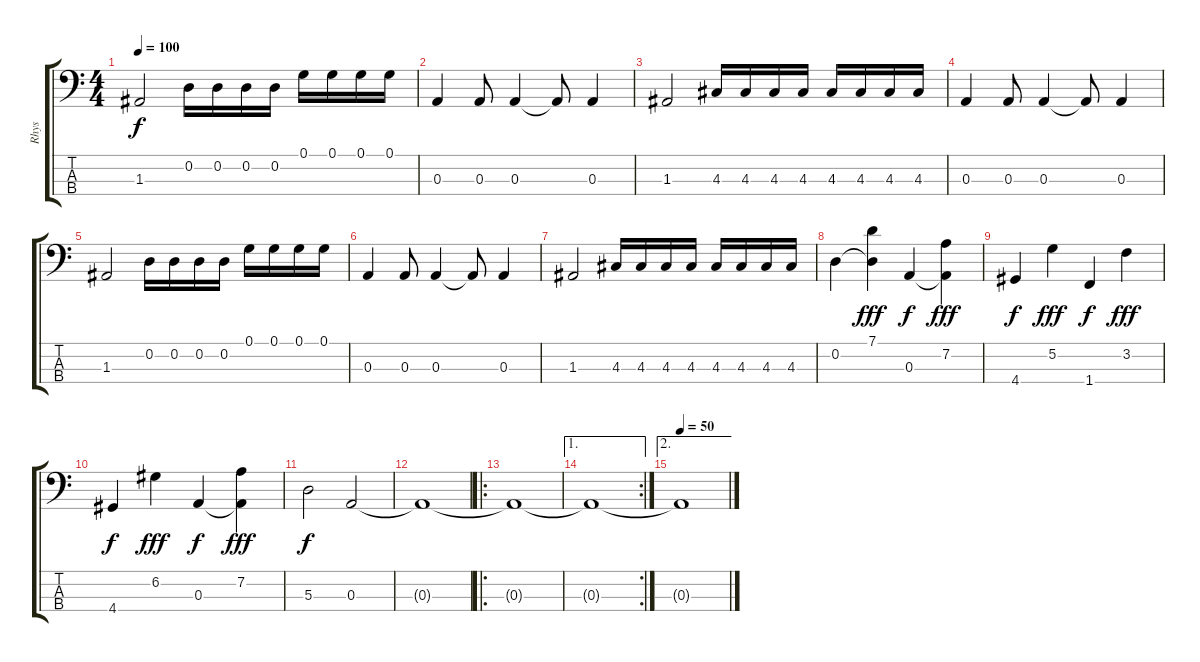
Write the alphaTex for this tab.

\track ("Rhys" "Rhys") {instrument electricbassfinger}
\staff {score tabs}
\tuning (G2 D2 A1 E1) {hide}
\ts (4 4)
\tempo 100
\clef f4
\ks c
1.3.2{dy f} 0.2.16 0.2.16 0.2.16 0.2.16 0.1.16 0.1.16 0.1.16 0.1.16 |
0.3.4 0.3.8 0.3.4 0.3{t}.8 0.3.4 |
1.3.2 4.3.16 4.3.16 4.3.16 4.3.16 4.3.16 4.3.16 4.3.16 4.3.16 |
0.3.4 0.3.8 0.3.4 0.3{t}.8 0.3.4 |
1.3.2 0.2.16 0.2.16 0.2.16 0.2.16 0.1.16 0.1.16 0.1.16 0.1.16 |
0.3.4 0.3.8 0.3.4 0.3{t}.8 0.3.4 |
1.3.2 4.3.16 4.3.16 4.3.16 4.3.16 4.3.16 4.3.16 4.3.16 4.3.16 |
0.2.4 (7.1 0.2{t}).4{dy fff} 0.3.4{dy f} (7.2 0.3{t}).4{dy fff} |
4.4.4{dy f} 5.2.4{dy fff} 1.4.4{dy f} 3.2.4{dy fff} |
4.4.4{dy f} 6.2.4{dy fff} 0.3.4{dy f} (7.2 0.3{t}).4{dy fff} |
5.3.2{dy f} 0.3.2{volume 8} |
0.3{t}.1 |
\ro
0.3{t}.1 |
\ae 1
\rc 2
0.3{t}.1 |
\ae 2
\tempo 50
0.3{t}.1
